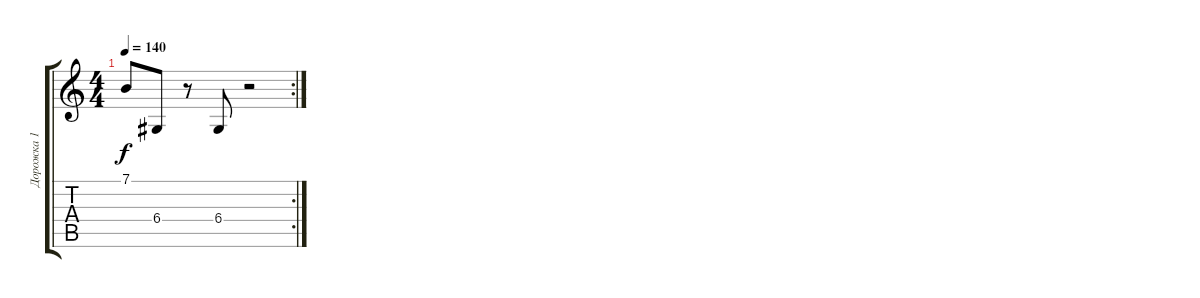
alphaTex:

\track ("Дорожка 1" "Дорожка 1") {instrument acousticgrandpiano}
\staff {score tabs}
\tuning (E4 B3 G3 D3 A2 E2) {hide}
\rc 2
\ts (4 4)
\tempo 140
\clef g2
\ks c
7.1.8{dy f} 6.4.8 r.8 6.4.8 r.2
